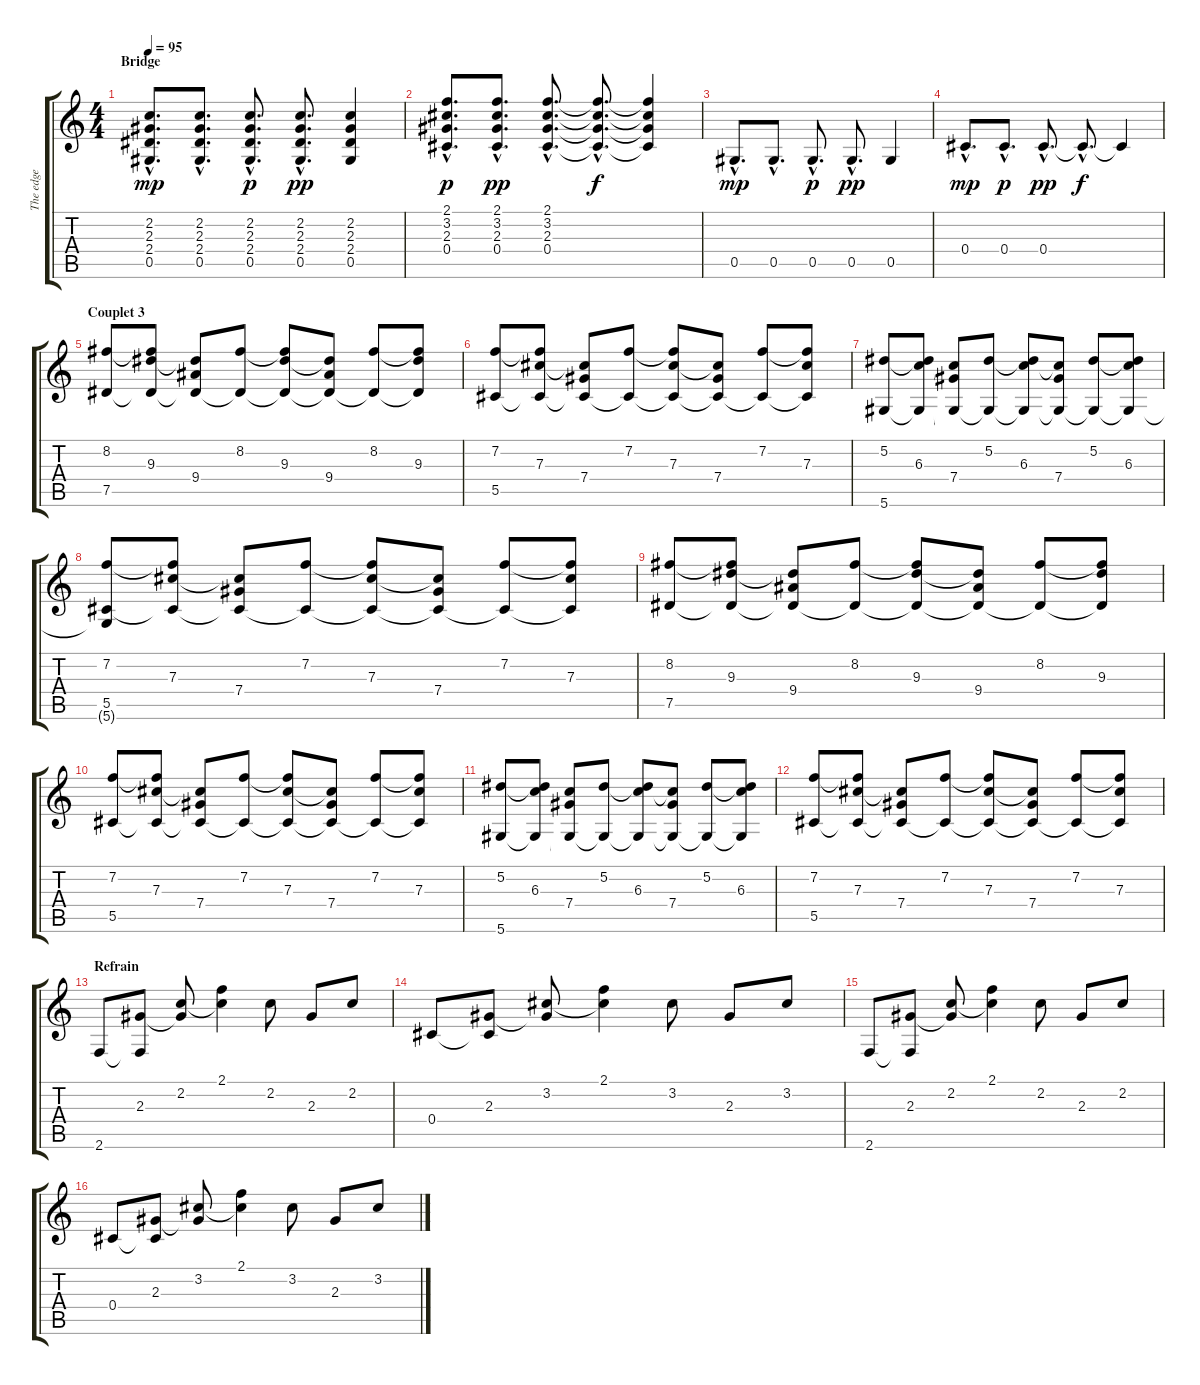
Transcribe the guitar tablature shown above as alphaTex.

\track ("The edge" "The edge") {instrument electricguitarjazz}
\staff {score tabs}
\tuning (Eb4 Bb3 Gb3 Db3 Ab2 Eb2) {hide}
\ts (4 4)
\section ("" "Bridge")
\tempo 95
\clef g2
\ks c
(2.2{hac} 2.3{hac} 2.4{hac} 0.5{hac}).8{d dy mp} (2.2{hac} 2.3{hac} 2.4{hac} 0.5{hac}).8{d} (2.2{hac} 2.3{hac} 2.4{hac} 0.5{hac}).8{d dy p} (2.2{hac} 2.3{hac} 2.4{hac} 0.5{hac}).8{d dy pp} (2.2 2.3 2.4 0.5).4 |
(2.1{hac} 3.2{hac} 2.3{hac} 0.4{hac}).8{d dy p} (2.1{hac} 3.2{hac} 2.3{hac} 0.4{hac}).8{d dy pp} (2.1{hac} 3.2{hac} 2.3{hac} 0.4{hac}).8{d} (2.1{hac t} 3.2{hac t} 2.3{hac t} 0.4{hac t}).8{d dy f} (2.1{t} 3.2{t} 2.3{t} 0.4{t}).4 |
0.5{hac}.8{d dy mp} 0.5{hac}.8{d} 0.5{hac}.8{d dy p} 0.5{hac}.8{d dy pp} 0.5.4 |
0.4{hac}.8{d dy mp} 0.4{hac}.8{d dy p} 0.4{hac}.8{d dy pp} 0.4{hac t}.8{d dy f} 0.4{t}.4 |
\section ("" "Couplet 3")
(8.2 7.5).8 (8.2{t} 9.3 7.5{t}).8 (9.3{t} 9.4 7.5{t}).8 (8.2 7.5{t}).8 (8.2{t} 9.3 7.5{t}).8 (9.3{t} 9.4 7.5{t}).8 (8.2 7.5{t}).8 (8.2{t} 9.3 7.5{t}).8 |
(7.2 5.5).8 (7.2{t} 7.3 5.5{t}).8 (7.3{t} 7.4 5.5{t}).8 (7.2 5.5{t}).8 (7.2{t} 7.3 5.5{t}).8 (7.3{t} 7.4 5.5{t}).8 (7.2 5.5{t}).8 (7.2{t} 7.3 5.5{t}).8 |
(5.2 5.6).8 (5.2{t} 6.3 5.6{t}).8 (6.3{t} 7.4 5.6{t}).8 (5.2 5.6{t}).8 (5.2{t} 6.3 5.6{t}).8 (6.3{t} 7.4 5.6{t}).8 (5.2 5.6{t}).8 (5.2{t} 6.3 5.6{t}).8 |
(7.2 5.5 5.6{t}).8 (7.2{t} 7.3 5.5{t}).8 (7.3{t} 7.4 5.5{t}).8 (7.2 5.5{t}).8 (7.2{t} 7.3 5.5{t}).8 (7.3{t} 7.4 5.5{t}).8 (7.2 5.5{t}).8 (7.2{t} 7.3 5.5{t}).8 |
(8.2 7.5).8 (8.2{t} 9.3 7.5{t}).8 (9.3{t} 9.4 7.5{t}).8 (8.2 7.5{t}).8 (8.2{t} 9.3 7.5{t}).8 (9.3{t} 9.4 7.5{t}).8 (8.2 7.5{t}).8 (8.2{t} 9.3 7.5{t}).8 |
(7.2 5.5).8 (7.2{t} 7.3 5.5{t}).8 (7.3{t} 7.4 5.5{t}).8 (7.2 5.5{t}).8 (7.2{t} 7.3 5.5{t}).8 (7.3{t} 7.4 5.5{t}).8 (7.2 5.5{t}).8 (7.2{t} 7.3 5.5{t}).8 |
(5.2 5.6).8 (5.2{t} 6.3 5.6{t}).8 (6.3{t} 7.4 5.6{t}).8 (5.2 5.6{t}).8 (5.2{t} 6.3 5.6{t}).8 (6.3{t} 7.4 5.6{t}).8 (5.2 5.6{t}).8 (5.2{t} 6.3 5.6{t}).8 |
(7.2 5.5).8 (7.2{t} 7.3 5.5{t}).8 (7.3{t} 7.4 5.5{t}).8 (7.2 5.5{t}).8 (7.2{t} 7.3 5.5{t}).8 (7.3{t} 7.4 5.5{t}).8 (7.2 5.5{t}).8 (7.2{t} 7.3 5.5{t}).8 |
\section ("" "Refrain")
2.6.8 (2.3 2.6{t}).8 (2.2 2.3{t}).8 (2.1 2.2{t}).4 2.2.8 2.3.8 2.2.8 |
0.4.8 (2.3 0.4{t}).8 (3.2 2.3{t}).8 (2.1 3.2{t}).4 3.2.8 2.3.8 3.2.8 |
2.6.8 (2.3 2.6{t}).8 (2.2 2.3{t}).8 (2.1 2.2{t}).4 2.2.8 2.3.8 2.2.8 |
0.4.8 (2.3 0.4{t}).8 (3.2 2.3{t}).8 (2.1 3.2{t}).4 3.2.8 2.3.8 3.2.8
